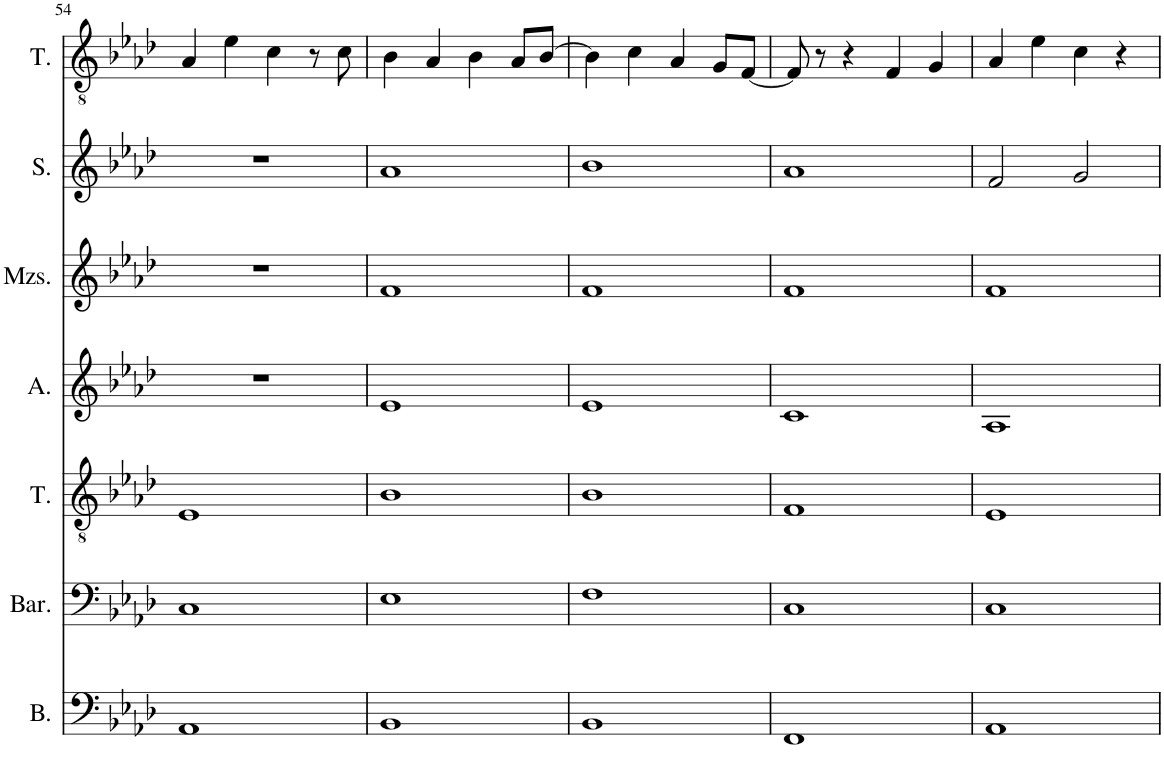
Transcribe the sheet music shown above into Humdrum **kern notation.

**kern	**kern	**kern	**kern	**kern	**kern	**kern
*part7	*part6	*part5	*part4	*part3	*part2	*part1
*staff7	*staff6	*staff5	*staff4	*staff3	*staff2	*staff1
*I"Bass	*I"Baritone	*I"Tenor	*I"Alto	*I"Mezzo-soprano	*I"Soprano	*I"Tenor
*I'B.	*I'Bar.	*I'T.	*I'A.	*I'Mzs.	*I'S.	*I'T.
!!LO:PB:g=z
*clefF4	*clefF4	*clefGv2	*clefG2	*clefG2	*clefG2	*clefGv2
*k[b-e-a-d-]	*k[b-e-a-d-]	*k[b-e-a-d-]	*k[b-e-a-d-]	*k[b-e-a-d-]	*k[b-e-a-d-]	*k[b-e-a-d-]
*M4/4	*M4/4	*M4/4	*M4/4	*M4/4	*M4/4	*M4/4
=54	=54	=54	=54	=54	=54	=54
1AA-	1C	1E-	1r	1r	1r	4A-/
.	.	.	.	.	.	4e-\
.	.	.	.	.	.	4c\
.	.	.	.	.	.	8r
.	.	.	.	.	.	8c\
=55	=55	=55	=55	=55	=55	=55
1BB-	1E-	1B-	1e-	1f	1a-	4B-\
.	.	.	.	.	.	4A-/
.	.	.	.	.	.	4B-\
.	.	.	.	.	.	8A-/L
.	.	.	.	.	.	[8B-/J
=56	=56	=56	=56	=56	=56	=56
1BB-	1F	1B-	1e-	1f	1b-	4B-\]
.	.	.	.	.	.	4c\
.	.	.	.	.	.	4A-/
.	.	.	.	.	.	8G/L
.	.	.	.	.	.	[8F/J
=57	=57	=57	=57	=57	=57	=57
1FF	1C	1F	1c	1f	1a-	8F/]
.	.	.	.	.	.	8r
.	.	.	.	.	.	4r
.	.	.	.	.	.	4F/
.	.	.	.	.	.	4G/
=58	=58	=58	=58	=58	=58	=58
1AA-	1C	1E-	1A-	1f	2f/	4A-/
.	.	.	.	.	.	4e-\
.	.	.	.	.	2g/	4c\
.	.	.	.	.	.	4r
=	=	=	=	=	=	=
*-	*-	*-	*-	*-	*-	*-
